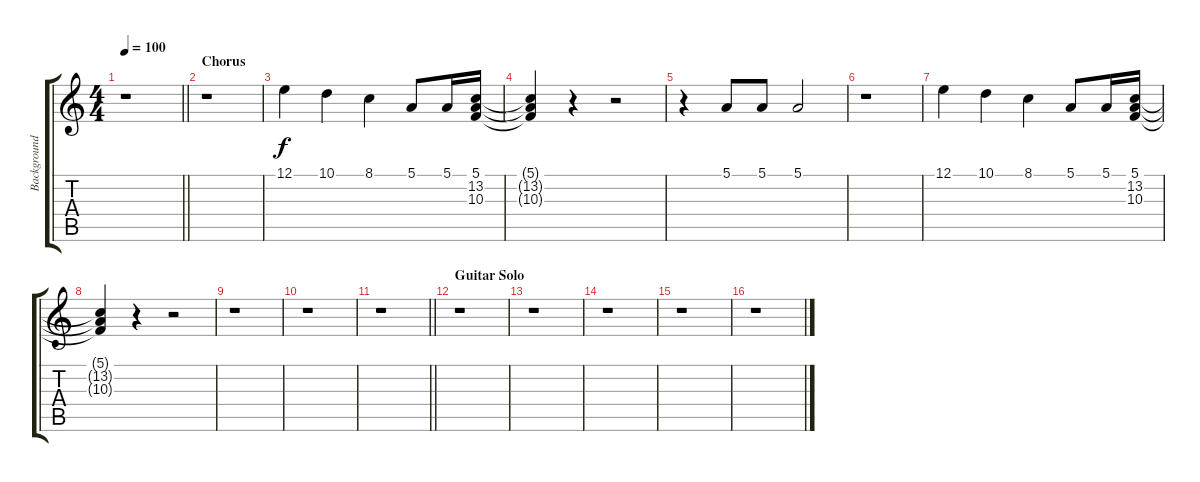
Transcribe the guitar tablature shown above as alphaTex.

\track ("Background Vocals" "Background") {instrument lead2sawtooth}
\staff {score tabs}
\tuning (E4 B3 G3 D3 A2 E2) {hide}
\ts (4 4)
\tempo 100
\clef g2
\barLineRight lightlight
\ks c
r.1{dy f} |
\section ("" "Chorus")
r.1 |
12.1.4 10.1.4 8.1.4 5.1.8 5.1.16 (5.1 13.2 10.3).16 |
(5.1{t} 13.2{t} 10.3{t}).4 r.4 r.2 |
r.4 5.1.8 5.1.8 5.1.2 |
r.1 |
12.1.4 10.1.4 8.1.4 5.1.8 5.1.16 (5.1 13.2 10.3).16 |
(5.1{t} 13.2{t} 10.3{t}).4 r.4 r.2 |
r.1 |
r.1 |
\barLineRight lightlight
r.1 |
\section ("" "Guitar Solo")
r.1 |
r.1 |
r.1 |
r.1 |
r.1
